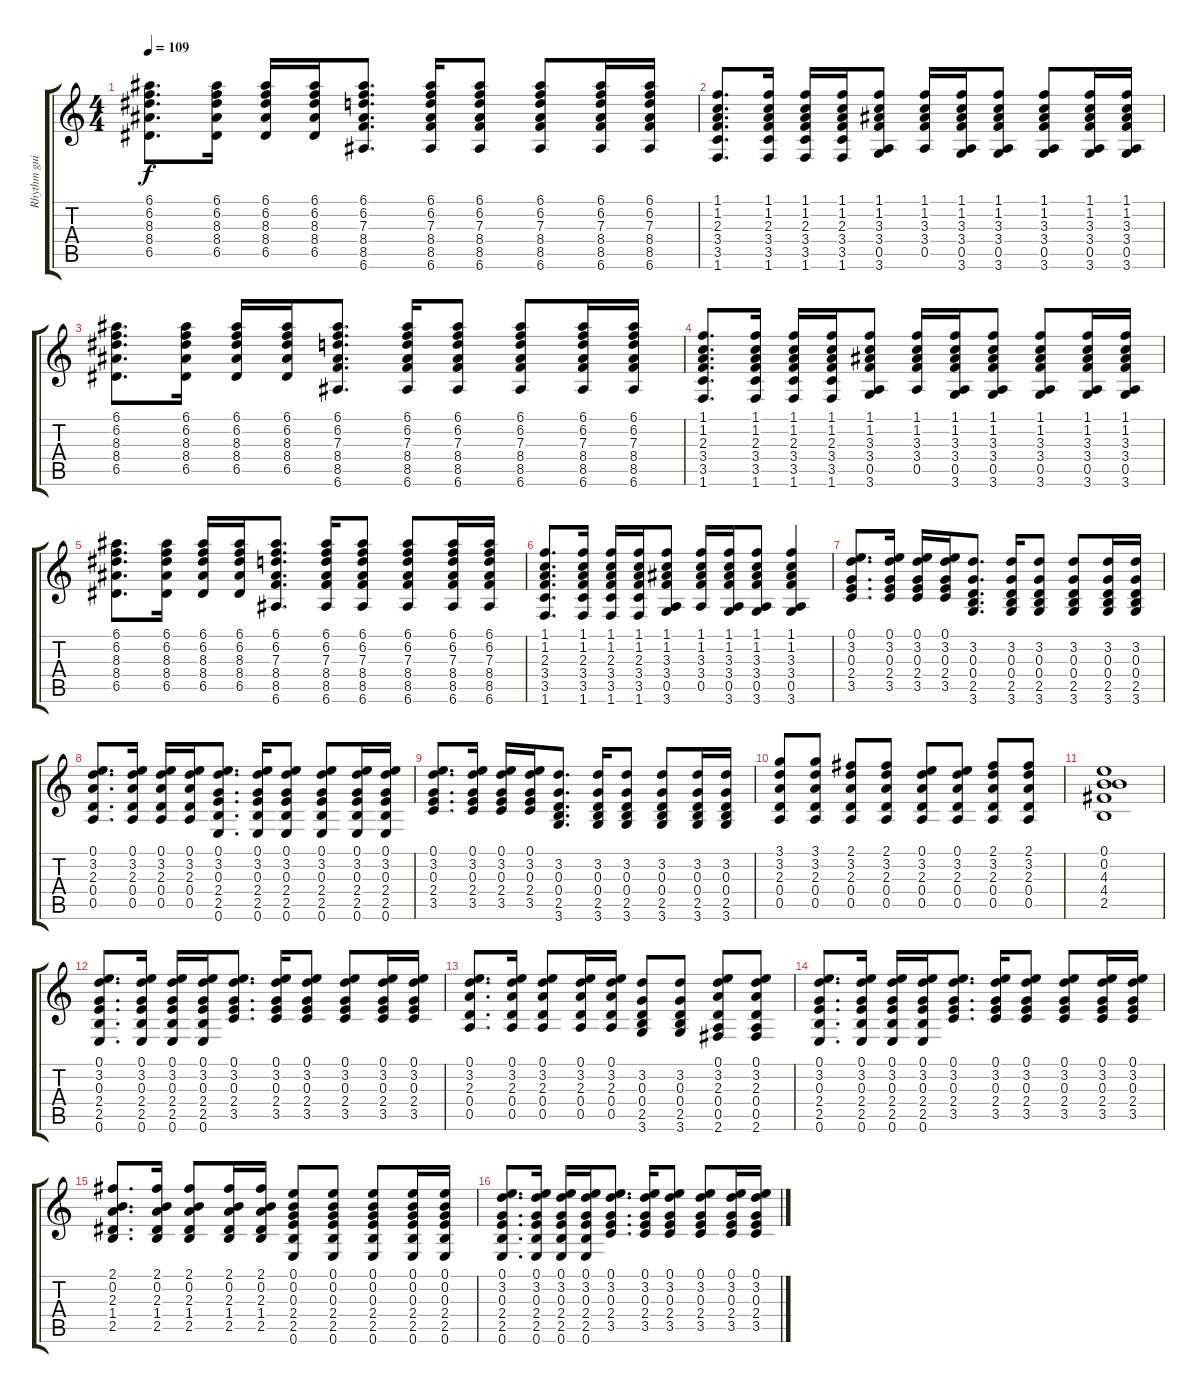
\track ("Rhythm guitar (Acoustic)" "Rhythm gui") {instrument acousticguitarnylon}
\staff {score tabs}
\tuning (E4 B3 G3 D3 A2 E2) {hide}
\ts (4 4)
\tempo 109
\clef g2
\ks c
(6.1 6.2 8.3 8.4 6.5).8{d dy f} (6.1 6.2 8.3 8.4 6.5).16 (6.1 6.2 8.3 8.4 6.5).16 (6.1 6.2 8.3 8.4 6.5).16 (6.1 6.2 7.3 8.4 8.5 6.6).8{d} (6.1 6.2 7.3 8.4 8.5 6.6).16 (6.1 6.2 7.3 8.4 8.5 6.6).8 (6.1 6.2 7.3 8.4 8.5 6.6).8 (6.1 6.2 7.3 8.4 8.5 6.6).16 (6.1 6.2 7.3 8.4 8.5 6.6).16 |
(1.1 1.2 2.3 3.4 3.5 1.6).8{d} (1.1 1.2 2.3 3.4 3.5 1.6).16 (1.1 1.2 2.3 3.4 3.5 1.6).16 (1.1 1.2 2.3 3.4 3.5 1.6).16 (1.1 1.2 3.3 3.4 0.5 3.6).8 (1.1 1.2 3.3 3.4 0.5).16 (1.1 1.2 3.3 3.4 0.5 3.6).16 (1.1 1.2 3.3 3.4 0.5 3.6).8 (1.1 1.2 3.3 3.4 0.5 3.6).8 (1.1 1.2 3.3 3.4 0.5 3.6).16 (1.1 1.2 3.3 3.4 0.5 3.6).16 |
(6.1 6.2 8.3 8.4 6.5).8{d} (6.1 6.2 8.3 8.4 6.5).16 (6.1 6.2 8.3 8.4 6.5).16 (6.1 6.2 8.3 8.4 6.5).16 (6.1 6.2 7.3 8.4 8.5 6.6).8{d} (6.1 6.2 7.3 8.4 8.5 6.6).16 (6.1 6.2 7.3 8.4 8.5 6.6).8 (6.1 6.2 7.3 8.4 8.5 6.6).8 (6.1 6.2 7.3 8.4 8.5 6.6).16 (6.1 6.2 7.3 8.4 8.5 6.6).16 |
(1.1 1.2 2.3 3.4 3.5 1.6).8{d} (1.1 1.2 2.3 3.4 3.5 1.6).16 (1.1 1.2 2.3 3.4 3.5 1.6).16 (1.1 1.2 2.3 3.4 3.5 1.6).16 (1.1 1.2 3.3 3.4 0.5 3.6).8 (1.1 1.2 3.3 3.4 0.5).16 (1.1 1.2 3.3 3.4 0.5 3.6).16 (1.1 1.2 3.3 3.4 0.5 3.6).8 (1.1 1.2 3.3 3.4 0.5 3.6).8 (1.1 1.2 3.3 3.4 0.5 3.6).16 (1.1 1.2 3.3 3.4 0.5 3.6).16 |
(6.1 6.2 8.3 8.4 6.5).8{d} (6.1 6.2 8.3 8.4 6.5).16 (6.1 6.2 8.3 8.4 6.5).16 (6.1 6.2 8.3 8.4 6.5).16 (6.1 6.2 7.3 8.4 8.5 6.6).8{d} (6.1 6.2 7.3 8.4 8.5 6.6).16 (6.1 6.2 7.3 8.4 8.5 6.6).8 (6.1 6.2 7.3 8.4 8.5 6.6).8 (6.1 6.2 7.3 8.4 8.5 6.6).16 (6.1 6.2 7.3 8.4 8.5 6.6).16 |
(1.1 1.2 2.3 3.4 3.5 1.6).8{d} (1.1 1.2 2.3 3.4 3.5 1.6).16 (1.1 1.2 2.3 3.4 3.5 1.6).16 (1.1 1.2 2.3 3.4 3.5 1.6).16 (1.1 1.2 3.3 3.4 0.5 3.6).8 (1.1 1.2 3.3 3.4 0.5).16 (1.1 1.2 3.3 3.4 0.5 3.6).16 (1.1 1.2 3.3 3.4 0.5 3.6).8 (1.1 1.2 3.3 3.4 0.5 3.6).4 |
(0.1 3.2 0.3 2.4 3.5).8{d} (0.1 3.2 0.3 2.4 3.5).16 (0.1 3.2 0.3 2.4 3.5).16 (0.1 3.2 0.3 2.4 3.5).16 (3.2 0.3 0.4 2.5 3.6).8{d} (3.2 0.3 0.4 2.5 3.6).16 (3.2 0.3 0.4 2.5 3.6).8 (3.2 0.3 0.4 2.5 3.6).8 (3.2 0.3 0.4 2.5 3.6).16 (3.2 0.3 0.4 2.5 3.6).16 |
(0.1 3.2 2.3 0.4 0.5).8{d} (0.1 3.2 2.3 0.4 0.5).16 (0.1 3.2 2.3 0.4 0.5).16 (0.1 3.2 2.3 0.4 0.5).16 (0.1 3.2 0.3 2.4 2.5 0.6).8{d} (0.1 3.2 0.3 2.4 2.5 0.6).16 (0.1 3.2 0.3 2.4 2.5 0.6).8 (0.1 3.2 0.3 2.4 2.5 0.6).8 (0.1 3.2 0.3 2.4 2.5 0.6).16 (0.1 3.2 0.3 2.4 2.5 0.6).16 |
(0.1 3.2 0.3 2.4 3.5).8{d} (0.1 3.2 0.3 2.4 3.5).16 (0.1 3.2 0.3 2.4 3.5).16 (0.1 3.2 0.3 2.4 3.5).16 (3.2 0.3 0.4 2.5 3.6).8{d} (3.2 0.3 0.4 2.5 3.6).16 (3.2 0.3 0.4 2.5 3.6).8 (3.2 0.3 0.4 2.5 3.6).8 (3.2 0.3 0.4 2.5 3.6).16 (3.2 0.3 0.4 2.5 3.6).16 |
(3.1 3.2 2.3 0.4 0.5).8 (3.1 3.2 2.3 0.4 0.5).8 (2.1 3.2 2.3 0.4 0.5).8 (2.1 3.2 2.3 0.4 0.5).8 (0.1 3.2 2.3 0.4 0.5).8 (0.1 3.2 2.3 0.4 0.5).8 (2.1 3.2 2.3 0.4 0.5).8 (2.1 3.2 2.3 0.4 0.5).8 |
(0.1 0.2 4.3 4.4 2.5).1 |
(0.1 3.2 0.3 2.4 2.5 0.6).8{d} (0.1 3.2 0.3 2.4 2.5 0.6).16 (0.1 3.2 0.3 2.4 2.5 0.6).16 (0.1 3.2 0.3 2.4 2.5 0.6).16 (0.1 3.2 0.3 2.4 3.5).8{d} (0.1 3.2 0.3 2.4 3.5).16 (0.1 3.2 0.3 2.4 3.5).8 (0.1 3.2 0.3 2.4 3.5).8 (0.1 3.2 0.3 2.4 3.5).16 (0.1 3.2 0.3 2.4 3.5).16 |
(0.1 3.2 2.3 0.4 0.5).8{d} (0.1 3.2 2.3 0.4 0.5).16 (0.1 3.2 2.3 0.4 0.5).8 (0.1 3.2 2.3 0.4 0.5).16 (0.1 3.2 2.3 0.4 0.5).16 (3.2 0.3 0.4 2.5 3.6).8 (3.2 0.3 0.4 2.5 3.6).8 (0.1 3.2 2.3 0.4 0.5 2.6).8 (0.1 3.2 2.3 0.4 0.5 2.6).8 |
(0.1 3.2 0.3 2.4 2.5 0.6).8{d} (0.1 3.2 0.3 2.4 2.5 0.6).16 (0.1 3.2 0.3 2.4 2.5 0.6).16 (0.1 3.2 0.3 2.4 2.5 0.6).16 (0.1 3.2 0.3 2.4 3.5).8{d} (0.1 3.2 0.3 2.4 3.5).16 (0.1 3.2 0.3 2.4 3.5).8 (0.1 3.2 0.3 2.4 3.5).8 (0.1 3.2 0.3 2.4 3.5).16 (0.1 3.2 0.3 2.4 3.5).16 |
(2.1 0.2 2.3 1.4 2.5).8{d} (2.1 0.2 2.3 1.4 2.5).16 (2.1 0.2 2.3 1.4 2.5).8 (2.1 0.2 2.3 1.4 2.5).16 (2.1 0.2 2.3 1.4 2.5).16 (0.1 0.2 0.3 2.4 2.5 0.6).8 (0.1 0.2 0.3 2.4 2.5 0.6).8 (0.1 0.2 0.3 2.4 2.5 0.6).8 (0.1 0.2 0.3 2.4 2.5 0.6).16 (0.1 0.2 0.3 2.4 2.5 0.6).16 |
(0.1 3.2 0.3 2.4 2.5 0.6).8{d} (0.1 3.2 0.3 2.4 2.5 0.6).16 (0.1 3.2 0.3 2.4 2.5 0.6).16 (0.1 3.2 0.3 2.4 2.5 0.6).16 (0.1 3.2 0.3 2.4 3.5).8{d} (0.1 3.2 0.3 2.4 3.5).16 (0.1 3.2 0.3 2.4 3.5).8 (0.1 3.2 0.3 2.4 3.5).8 (0.1 3.2 0.3 2.4 3.5).16 (0.1 3.2 0.3 2.4 3.5).16
